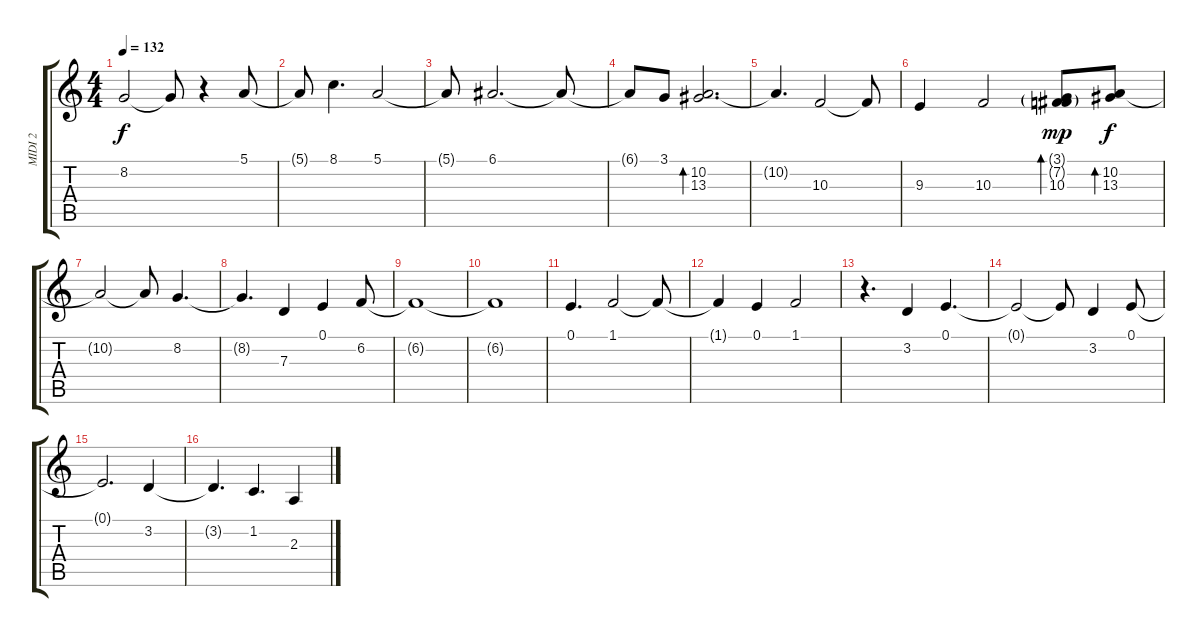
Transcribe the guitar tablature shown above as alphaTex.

\track ("MIDI 2" "MIDI 2") {solo instrument tremolostrings}
\staff {score tabs}
\tuning (E4 B3 G3 D3 A2 E2) {hide}
\ts (4 4)
\tempo 132
\clef g2
\ks c
8.2{t}.2{dy f} 8.2{t}.8 r.4 5.1.8 |
5.1{t}.8 8.1.4{d} 5.1.2 |
5.1{t}.8 6.1.2{d} 6.1{t}.8 |
6.1{t}.8 3.1.8 (10.2 13.3).2{d bd 480} |
10.2{t}.4{d} 10.3.2 10.3{t}.8 |
9.3.4 10.3.2 (3.1{g} 7.2{g} 10.3).8{bd 480 dy mp} (10.2 13.3).8{bd 480 dy f} |
10.2{t}.2 10.2{t}.8 8.2.4{d} |
8.2{t}.4{d} 7.3.4 0.1.4 6.2.8 |
6.2{t}.1 |
6.2{t}.1 |
0.1.4{d} 1.1.2 1.1{t}.8 |
1.1{t}.4 0.1.4 1.1.2 |
r.4{d} 3.2.4 0.1.4{d} |
0.1{t}.2 0.1{t}.8 3.2.4 0.1.8 |
0.1{t}.2{d} 3.2.4 |
3.2{t}.4{d} 1.2.4{d} 2.3.4
